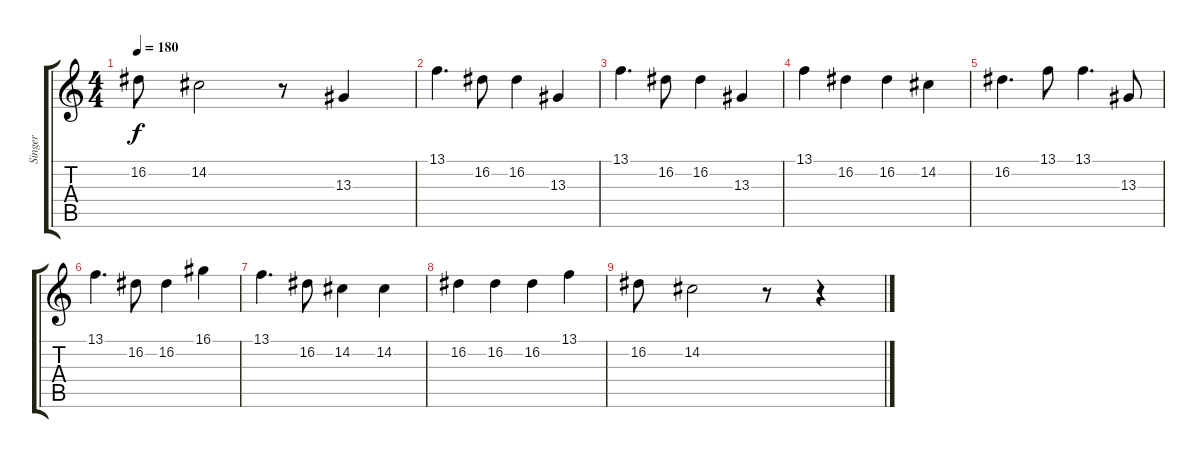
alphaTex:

\track ("Singer" "Singer") {instrument acousticgrandpiano}
\staff {score tabs}
\tuning (E4 B3 G3 D3 A2 E2) {hide}
\ts (4 4)
\tempo 180
\clef g2
\ks c
16.2.8{dy f} 14.2.2 r.8 13.3.4 |
13.1.4{d} 16.2.8 16.2.4 13.3.4 |
13.1.4{d} 16.2.8 16.2.4 13.3.4 |
13.1.4 16.2.4 16.2.4 14.2.4 |
16.2.4{d} 13.1.8 13.1.4{d} 13.3.8 |
13.1.4{d} 16.2.8 16.2.4 16.1.4 |
13.1.4{d} 16.2.8 14.2.4 14.2.4 |
16.2.4 16.2.4 16.2.4 13.1.4 |
16.2.8 14.2.2 r.8 r.4
